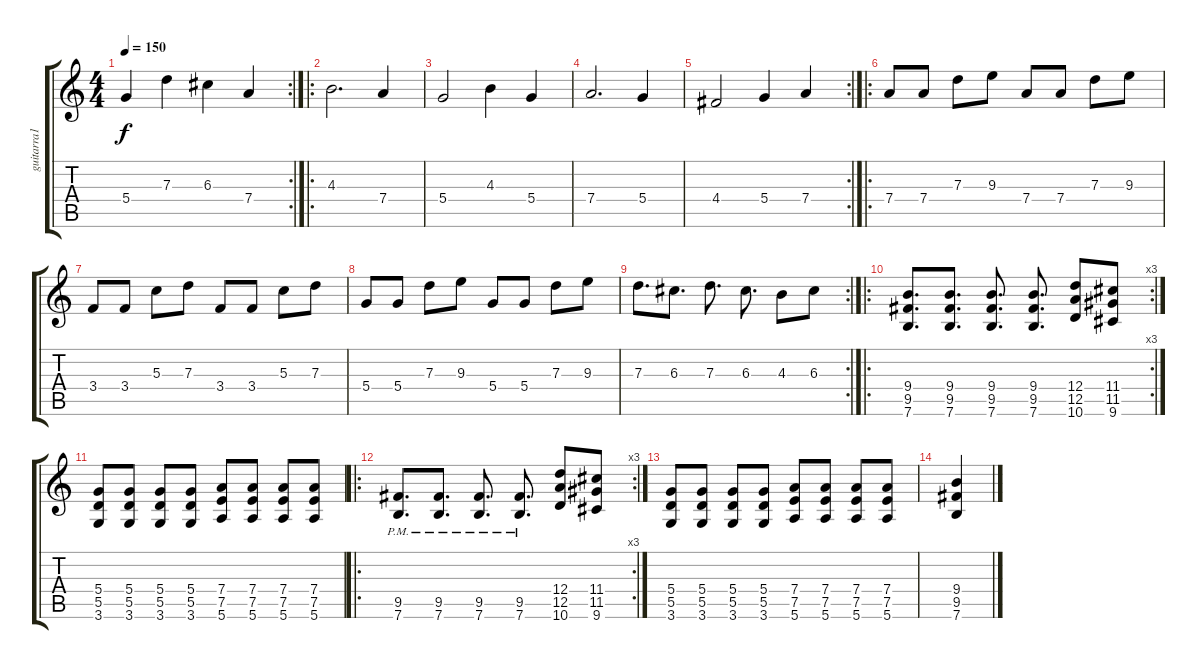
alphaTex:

\track ("guitarra1" "guitarra1") {instrument distortionguitar}
\staff {score tabs}
\tuning (E4 B3 G3 D3 A2 E2) {hide}
\rc 2
\ts (4 4)
\tempo 150
\clef g2
\ks c
5.4.4{dy f} 7.3.4 6.3.4 7.4.4 |
\ro
4.3.2{d} 7.4.4 |
5.4.2 4.3.4 5.4.4 |
7.4.2{d} 5.4.4 |
\rc 2
4.4.2 5.4.4 7.4.4 |
\ro
7.4.8 7.4.8 7.3.8 9.3.8 7.4.8 7.4.8 7.3.8 9.3.8 |
3.4.8 3.4.8 5.3.8 7.3.8 3.4.8 3.4.8 5.3.8 7.3.8 |
5.4.8 5.4.8 7.3.8 9.3.8 5.4.8 5.4.8 7.3.8 9.3.8 |
\rc 2
7.3.8{d} 6.3.8{d} 7.3.8{d} 6.3.8{d} 4.3.8 6.3.8 |
\ro
\rc 3
(9.4 9.5 7.6).8{d} (9.4 9.5 7.6).8{d} (9.4 9.5 7.6).8{d} (9.4 9.5 7.6).8{d} (12.4 12.5 10.6).8 (11.4 11.5 9.6).8 |
(5.4 5.5 3.6).8 (5.4 5.5 3.6).8 (5.4 5.5 3.6).8 (5.4 5.5 3.6).8 (7.4 7.5 5.6).8 (7.4 7.5 5.6).8 (7.4 7.5 5.6).8 (7.4 7.5 5.6).8 |
\ro
\rc 3
(9.5{pm} 7.6{pm}).8{d} (9.5{pm} 7.6{pm}).8{d} (9.5{pm} 7.6{pm}).8{d} (9.5{pm} 7.6{pm}).8{d} (12.4 12.5 10.6).8 (11.4 11.5 9.6).8 |
(5.4 5.5 3.6).8 (5.4 5.5 3.6).8 (5.4 5.5 3.6).8 (5.4 5.5 3.6).8 (7.4 7.5 5.6).8 (7.4 7.5 5.6).8 (7.4 7.5 5.6).8 (7.4 7.5 5.6).8 |
(9.4 9.5 7.6).4
